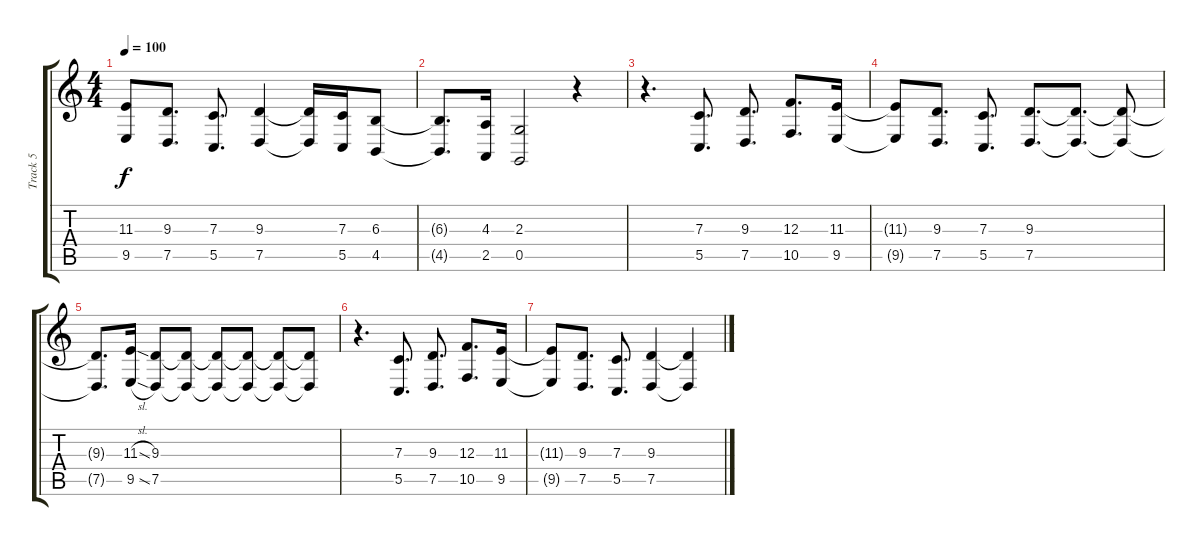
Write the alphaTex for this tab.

\track ("Track 5" "Track 5") {instrument choiraahs}
\staff {score tabs}
\tuning (D4 A3 F3 C3 G2 C2) {hide}
\ts (4 4)
\tempo 100
\clef g2
\ks c
(11.3{t} 9.5{t}).8{dy f} (9.3 7.5).8{d} (7.3 5.5).8{d} (9.3 7.5).4 (9.3{t} 7.5{t}).16 (7.3 5.5).16 (6.3 4.5).8 |
(6.3{t} 4.5{t}).8{d} (4.3 2.5).16 (2.3 0.5).2 r.4 |
r.4{d} (7.3 5.5).8{d} (9.3 7.5).8{d} (12.3 10.5).8{d} (11.3 9.5).16 |
(11.3{t} 9.5{t}).8 (9.3 7.5).8{d} (7.3 5.5).8{d} (9.3 7.5).8{d} (9.3{t} 7.5{t}).8{d} (9.3{t} 7.5{t}).8 |
(9.3{t} 7.5{t}).8{d} (11.3{sl} 9.5{sl}).16 (9.3 7.5).8 (9.3{t} 7.5{t}).8 (9.3{t} 7.5{t}).8 (9.3{t} 7.5{t}).8 (9.3{t} 7.5{t}).8 (9.3{t} 7.5{t}).8 |
r.4{d} (7.3 5.5).8{d} (9.3 7.5).8{d} (12.3 10.5).8{d} (11.3 9.5).16 |
(11.3{t} 9.5{t}).8 (9.3 7.5).8{d} (7.3 5.5).8{d} (9.3 7.5).4 (9.3{t} 7.5{t}).4
